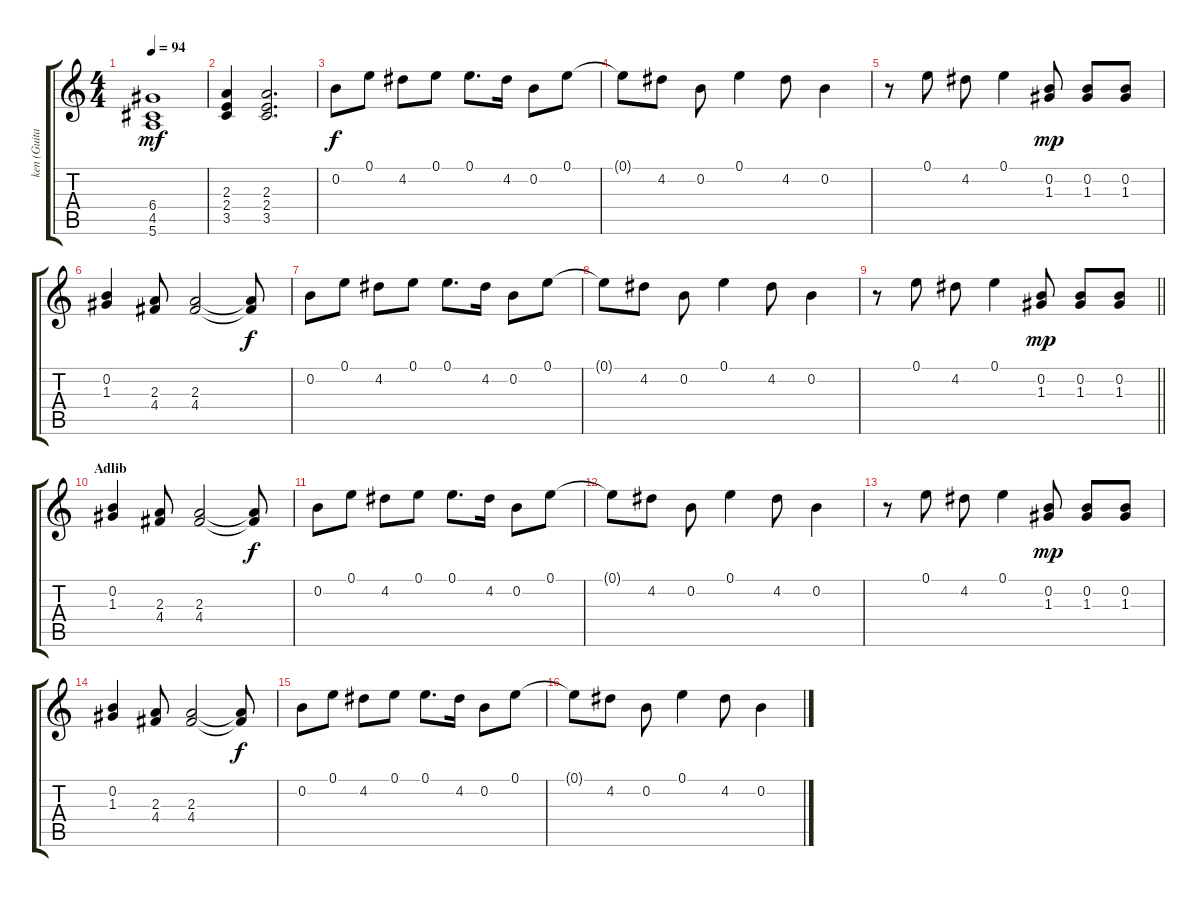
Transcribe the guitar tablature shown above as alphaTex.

\track ("ken (Guitar) III" "ken (Guita") {instrument overdrivenguitar}
\staff {score tabs}
\tuning (E4 B3 G3 D3 A2 E2) {hide}
\ts (4 4)
\tempo 94
\clef g2
\ks c
(6.4 4.5 5.6).1{dy mf} |
(2.3 2.4 3.5).4 (2.3 2.4 3.5).2{d} |
0.2.8{dy f} 0.1.8 4.2.8 0.1.8 0.1.8{d} 4.2.16 0.2.8 0.1.8 |
0.1{t}.8 4.2.8 0.2.8 0.1.4 4.2.8 0.2.4 |
r.8 0.1.8 4.2.8 0.1.4 (0.2 1.3).8{dy mp} (0.2 1.3).8 (0.2 1.3).8 |
(0.2 1.3).4 (2.3 4.4).8 (2.3 4.4).2 (2.3{t} 4.4{t}).8{dy f} |
0.2.8 0.1.8 4.2.8 0.1.8 0.1.8{d} 4.2.16 0.2.8 0.1.8 |
0.1{t}.8 4.2.8 0.2.8 0.1.4 4.2.8 0.2.4 |
\barLineRight lightlight
r.8 0.1.8 4.2.8 0.1.4 (0.2 1.3).8{dy mp} (0.2 1.3).8 (0.2 1.3).8 |
\section ("" "Adlib")
(0.2 1.3).4 (2.3 4.4).8 (2.3 4.4).2 (2.3{t} 4.4{t}).8{dy f} |
0.2.8 0.1.8 4.2.8 0.1.8 0.1.8{d} 4.2.16 0.2.8 0.1.8 |
0.1{t}.8 4.2.8 0.2.8 0.1.4 4.2.8 0.2.4 |
r.8 0.1.8 4.2.8 0.1.4 (0.2 1.3).8{dy mp} (0.2 1.3).8 (0.2 1.3).8 |
(0.2 1.3).4 (2.3 4.4).8 (2.3 4.4).2 (2.3{t} 4.4{t}).8{dy f} |
0.2.8 0.1.8 4.2.8 0.1.8 0.1.8{d} 4.2.16 0.2.8 0.1.8 |
0.1{t}.8 4.2.8 0.2.8 0.1.4 4.2.8 0.2.4
